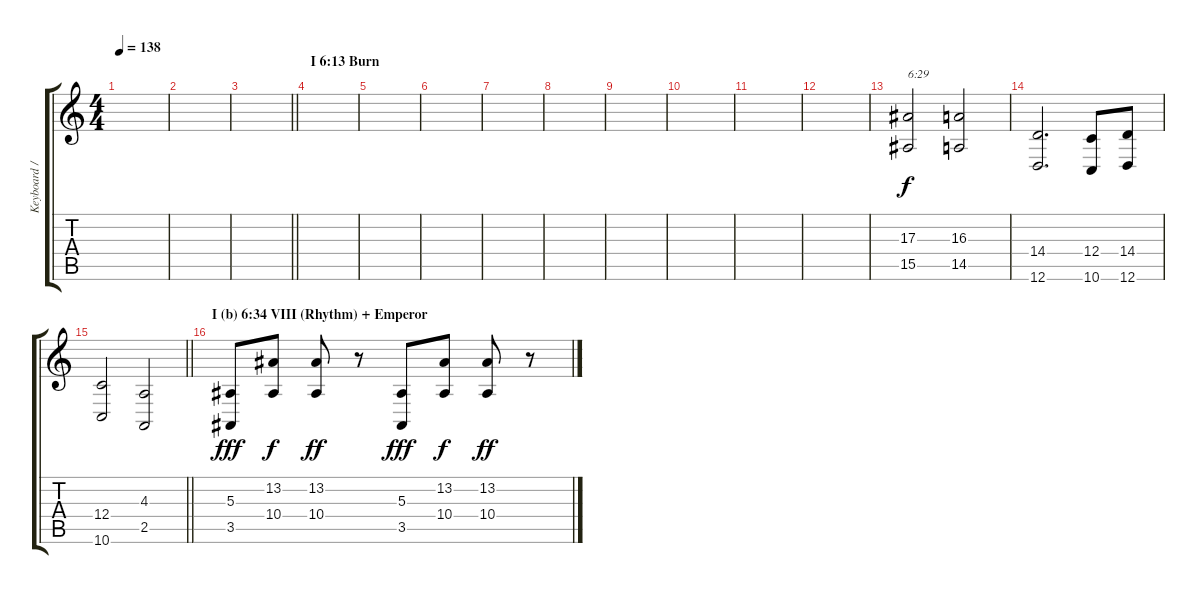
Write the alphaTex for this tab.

\track ("Keyboard / Piano" "Keyboard /") {instrument stringensemble1}
\staff {score tabs}
\tuning (D4 A3 F3 C3 G2 D2) {hide}
\ts (4 4)
\tempo 138
\clef g2
\ks c
|
|
\barLineRight lightlight
|
\section ("" "I 6:13 Burn")
|
|
|
|
|
|
|
|
|
(17.3 15.5).2{txt "6:29" volume 16} (16.3 14.5).2 |
(14.4 12.6).2{d} (12.4 10.6).8 (14.4 12.6).8 |
\barLineRight lightlight
(12.4 10.6).2 (4.3 2.5).2 |
\section ("" "I (b) 6:34 VIII (Rhythm) + Emperor")
(5.3 3.5).8{dy fff} (13.2 10.4).8{dy f} (13.2 10.4).8{dy ff} r.8 (5.3 3.5).8{dy fff} (13.2 10.4).8{dy f} (13.2 10.4).8{dy ff} r.8
